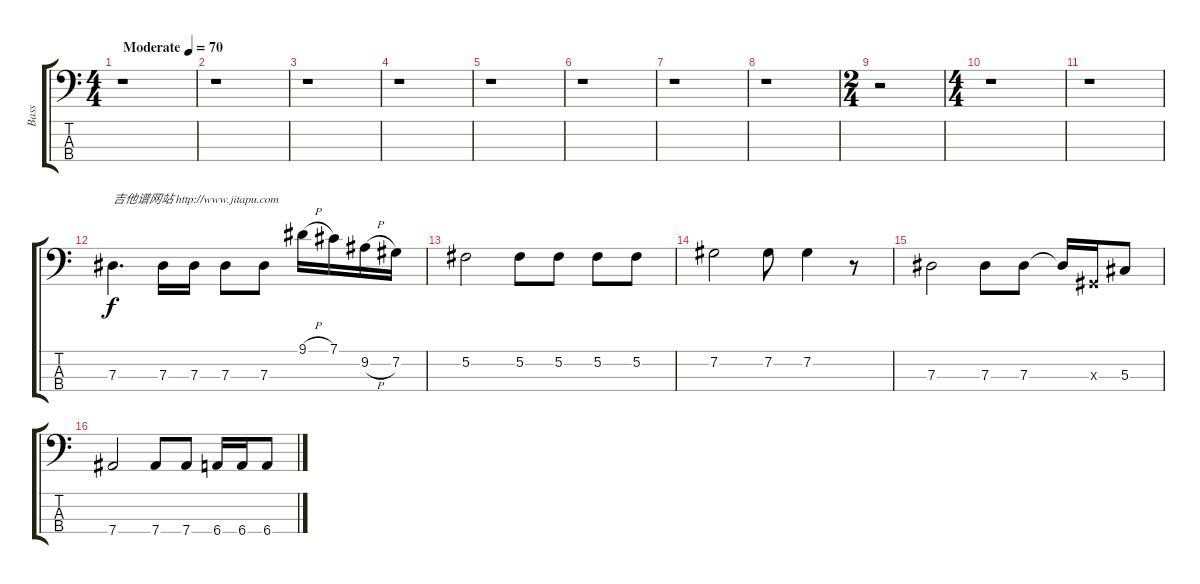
\track ("Bass" "Bass") {instrument electricbassfinger}
\staff {score tabs}
\tuning (Gb2 Db2 Ab1 Eb1) {hide}
\ts (4 4)
\tempo (70 "Moderate")
\clef f4
\ks c
r.1{dy f instrument electricbassfinger} |
r.1 |
r.1 |
r.1 |
r.1 |
r.1 |
r.1 |
r.1 |
\ts (2 4)
r.2 |
\ts (4 4)
r.1 |
r.1 |
7.3.4{d txt "吉他谱网站 http://www.jitapu.com"} 7.3.16 7.3.16 7.3.8 7.3.8 9.1{h}.16 7.1.16 9.2{h}.16 7.2.16 |
5.2.2 5.2.8 5.2.8 5.2.8 5.2.8 |
7.2.2 7.2.8 7.2.4 r.8 |
7.3.2 7.3.8 7.3.8 7.3{t}.16 0.3{x}.16 5.3.8 |
7.4.2 7.4.8 7.4.8 6.4.16 6.4.16 6.4.8
